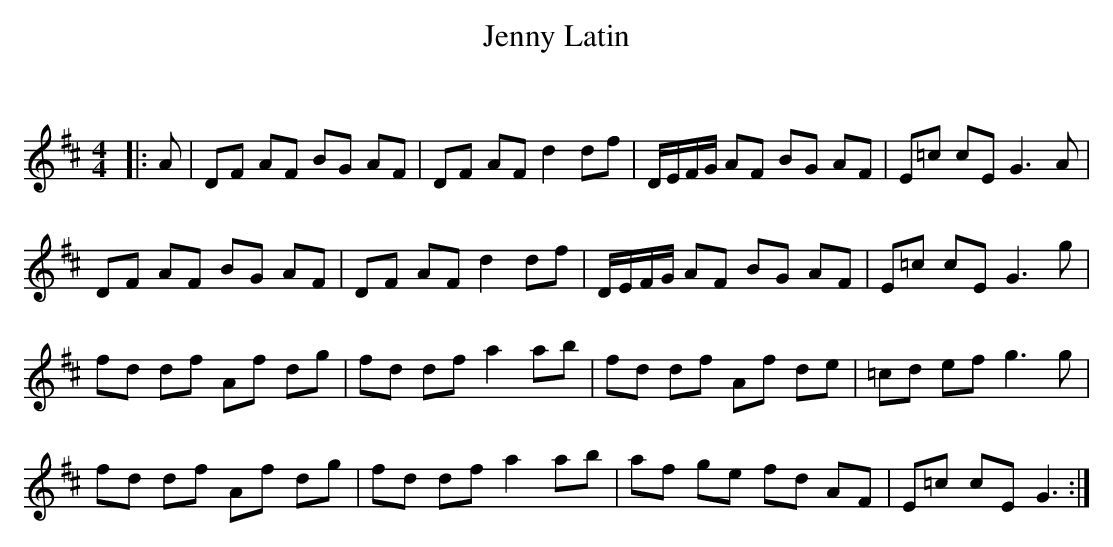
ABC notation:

X:1
T: Jenny Latin
C:
Q: 232
K:D
M:4/4
L:1/8
|:A|DF AF BG AF|DF AF d2 df|D1/2E1/2F1/2G1/2 AF BG AF|E=c cE G3A|
DF AF BG AF|DF AF d2 df|D1/2E1/2F1/2G1/2 AF BG AF|E=c cE G3g|
fd df Af dg|fd df a2 ab|fd df Af de|=cd ef g3g|
fd df Af dg|fd df a2 ab|af ge fd AF|E=c cE G3:|
